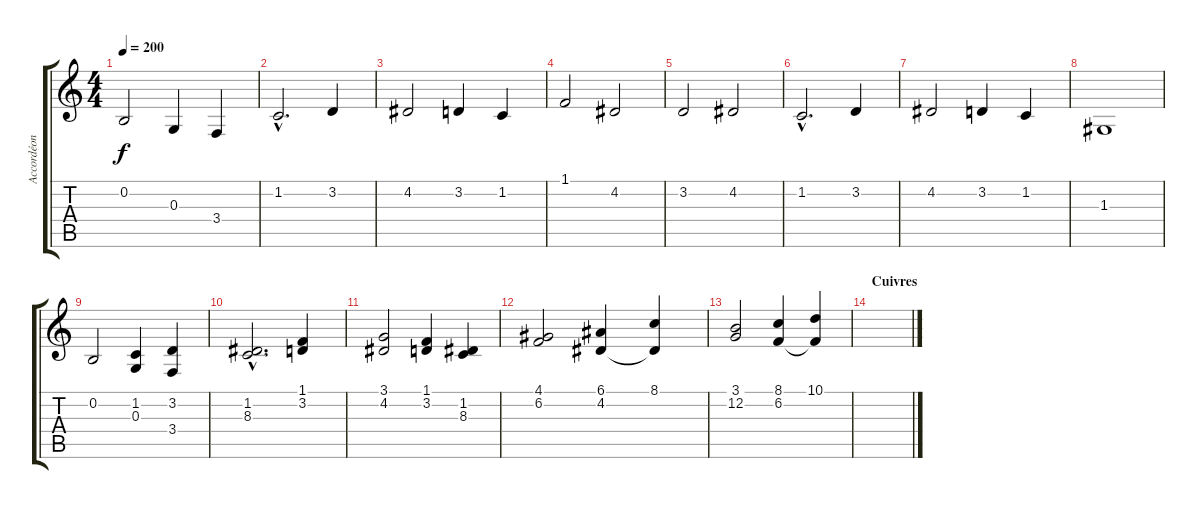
\track ("Accordéon (voix)" "Accordéon ") {instrument accordion}
\staff {score tabs}
\tuning (E4 B3 G3 D3 A2 E2) {hide}
\ts (4 4)
\tempo 200
\clef g2
\ks c
0.2.2{dy f} 0.3.4 3.4.4 |
1.2{hac}.2{d} 3.2.4 |
4.2.2 3.2.4 1.2.4 |
1.1.2 4.2.2 |
3.2.2 4.2.2 |
1.2{hac}.2{d} 3.2.4 |
4.2.2 3.2.4 1.2.4 |
1.3.1 |
0.2.2 (1.2 0.3).4 (3.2 3.4).4 |
(1.2{hac} 8.3{hac}).2{d} (1.1 3.2).4 |
(3.1 4.2).2 (1.1 3.2).4 (1.2 8.3).4 |
(4.1 6.2).2 (6.1 4.2).4 (8.1 4.2{t}).4 |
(3.1 12.2).2 (8.1 6.2).4 (10.1 6.2{t}).4 |
\section ("" "Cuivres")
